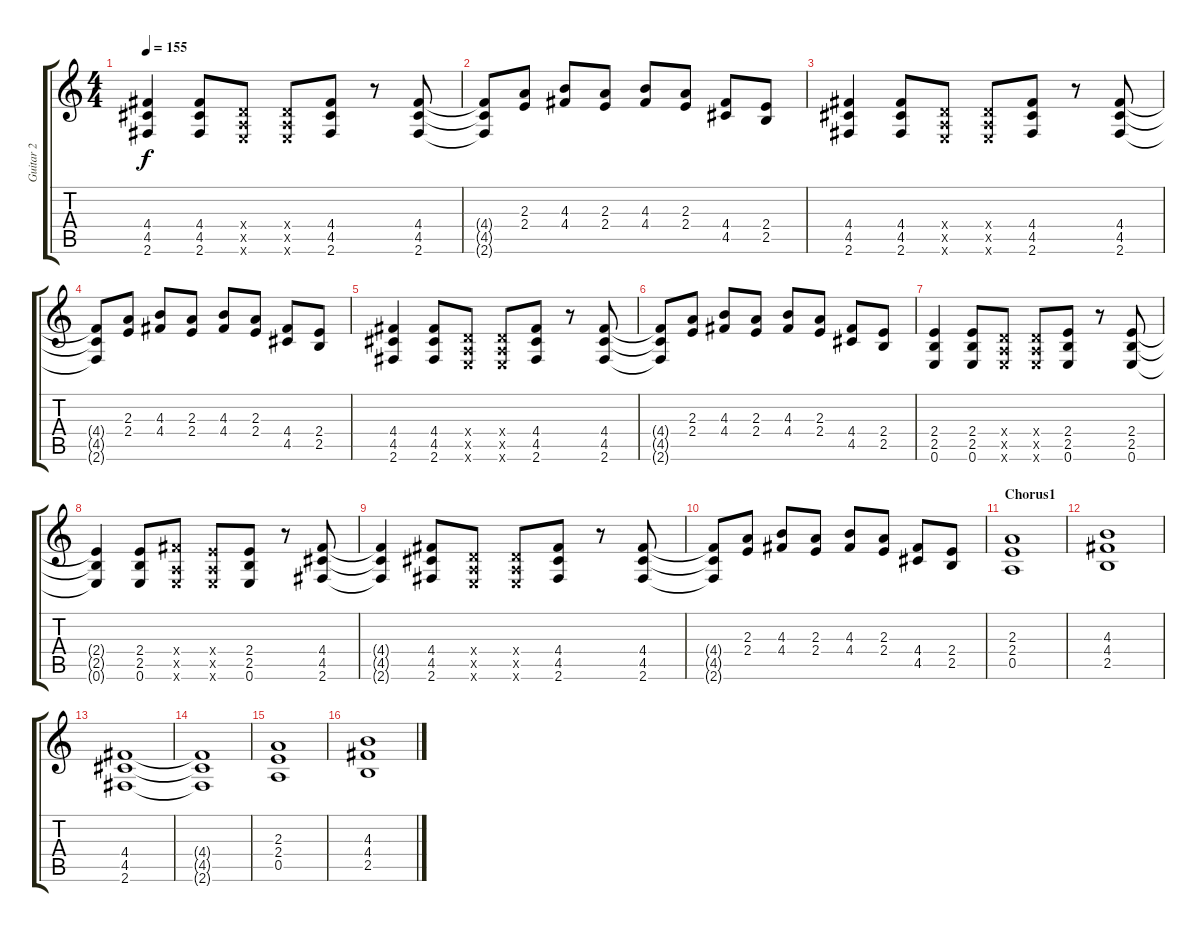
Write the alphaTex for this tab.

\track ("Guitar 2" "Guitar 2") {instrument overdrivenguitar}
\staff {score tabs}
\tuning (E4 B3 G3 D3 A2 E2) {hide}
\ts (4 4)
\tempo 155
\clef g2
\ks c
(4.4{t} 4.5{t} 2.6{t}).4{dy f} (4.4 4.5 2.6).8 (0.4{x} 0.5{x} 0.6{x}).8 (0.4{x} 0.5{x} 0.6{x}).8 (4.4 4.5 2.6).8 r.8 (4.4 4.5 2.6).8 |
(4.4{t} 4.5{t} 2.6{t}).8 (2.3 2.4).8 (4.3 4.4).8 (2.3 2.4).8 (4.3 4.4).8 (2.3 2.4).8 (4.4 4.5).8 (2.4 2.5).8 |
(4.4 4.5 2.6).4 (4.4 4.5 2.6).8 (0.4{x} 0.5{x} 0.6{x}).8 (0.4{x} 0.5{x} 0.6{x}).8 (4.4 4.5 2.6).8 r.8 (4.4 4.5 2.6).8 |
(4.4{t} 4.5{t} 2.6{t}).8 (2.3 2.4).8 (4.3 4.4).8 (2.3 2.4).8 (4.3 4.4).8 (2.3 2.4).8 (4.4 4.5).8 (2.4 2.5).8 |
(4.4 4.5 2.6).4 (4.4 4.5 2.6).8 (0.4{x} 0.5{x} 0.6{x}).8 (0.4{x} 0.5{x} 0.6{x}).8 (4.4 4.5 2.6).8 r.8 (4.4 4.5 2.6).8 |
(4.4{t} 4.5{t} 2.6{t}).8 (2.3 2.4).8 (4.3 4.4).8 (2.3 2.4).8 (4.3 4.4).8 (2.3 2.4).8 (4.4 4.5).8 (2.4 2.5).8 |
(2.4 2.5 0.6).4 (2.4 2.5 0.6).8 (0.4{x} 0.5{x} 0.6{x}).8 (0.4{x} 0.5{x} 0.6{x}).8 (2.4 2.5 0.6).8 r.8 (2.4 2.5 0.6).8 |
(2.4{t} 2.5{t} 0.6{t}).4 (2.4 2.5 0.6).8 (4.4{x} 0.5{x} 0.6{x}).8 (2.4{x} 0.5{x} 0.6{x}).8 (2.4 2.5 0.6).8 r.8 (4.4 4.5 2.6).8 |
(4.4{t} 4.5{t} 2.6{t}).4 (4.4 4.5 2.6).8 (0.4{x} 0.5{x} 0.6{x}).8 (0.4{x} 0.5{x} 0.6{x}).8 (4.4 4.5 2.6).8 r.8 (4.4 4.5 2.6).8 |
(4.4{t} 4.5{t} 2.6{t}).8 (2.3 2.4).8 (4.3 4.4).8 (2.3 2.4).8 (4.3 4.4).8 (2.3 2.4).8 (4.4 4.5).8 (2.4 2.5).8 |
\section ("" "Chorus1")
(2.3 2.4 0.5).1 |
(4.3 4.4 2.5).1 |
(4.4 4.5 2.6).1 |
(4.4{t} 4.5{t} 2.6{t}).1 |
(2.3 2.4 0.5).1 |
(4.3 4.4 2.5).1
